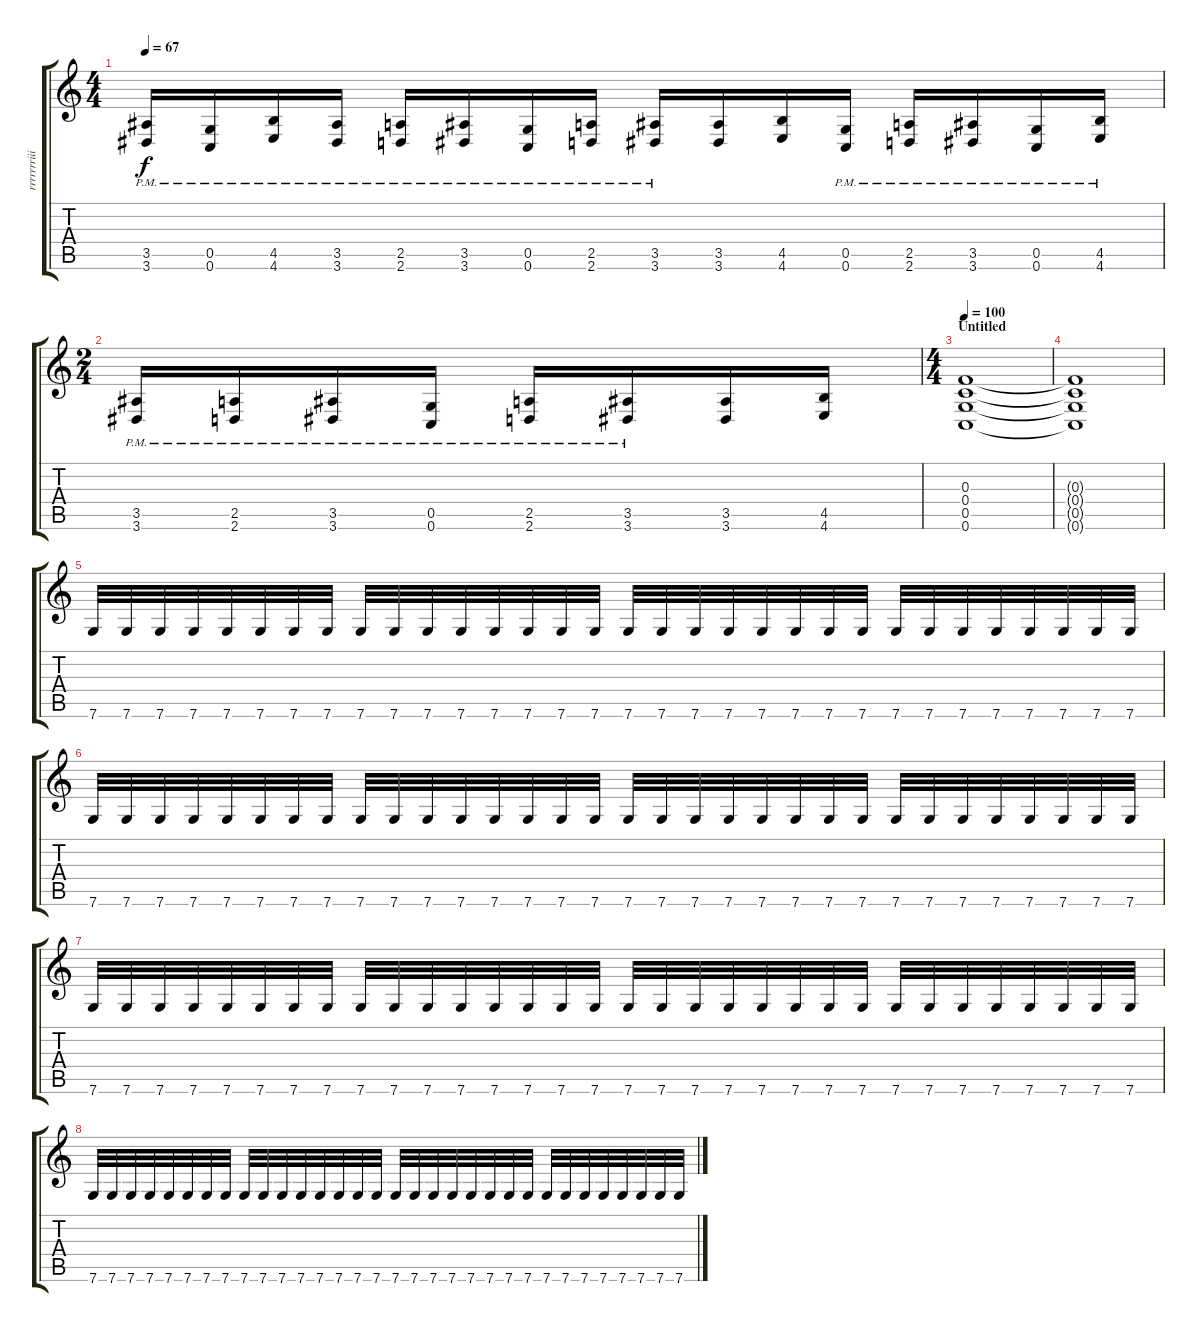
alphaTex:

\track ("rrrrrrriiiiithhheem" "rrrrrrriii") {instrument distortionguitar}
\staff {score tabs}
\tuning (D4 A3 F3 C3 G2 C2) {hide}
\ts (4 4)
\tempo 67
\clef g2
\ks c
(3.5{pm} 3.6{pm}).16{dy f} (0.5{pm} 0.6{pm}).16 (4.5{pm} 4.6{pm}).16 (3.5{pm} 3.6{pm}).16 (2.5{pm} 2.6{pm}).16 (3.5{pm} 3.6{pm}).16 (0.5{pm} 0.6{pm}).16 (2.5{pm} 2.6{pm}).16 (3.5{pm} 3.6{pm}).16 (3.5 3.6).16 (4.5 4.6).16 (0.5{pm} 0.6{pm}).16 (2.5{pm} 2.6{pm}).16 (3.5{pm} 3.6{pm}).16 (0.5{pm} 0.6{pm}).16 (4.5{pm} 4.6{pm}).16 |
\ts (2 4)
(3.5{pm} 3.6{pm}).16 (2.5{pm} 2.6{pm}).16 (3.5{pm} 3.6{pm}).16 (0.5{pm} 0.6{pm}).16 (2.5{pm} 2.6{pm}).16 (3.5{pm} 3.6{pm}).16 (3.5 3.6).16 (4.5 4.6).16 |
\ts (4 4)
\section ("" "Untitled")
\tempo 100
(0.3 0.4 0.5 0.6).1 |
(0.3{t} 0.4{t} 0.5{t} 0.6{t}).1 |
7.6.32 7.6.32 7.6.32 7.6.32 7.6.32 7.6.32 7.6.32 7.6.32 7.6.32 7.6.32 7.6.32 7.6.32 7.6.32 7.6.32 7.6.32 7.6.32 7.6.32 7.6.32 7.6.32 7.6.32 7.6.32 7.6.32 7.6.32 7.6.32 7.6.32 7.6.32 7.6.32 7.6.32 7.6.32 7.6.32 7.6.32 7.6.32 |
7.6.32 7.6.32 7.6.32 7.6.32 7.6.32 7.6.32 7.6.32 7.6.32 7.6.32 7.6.32 7.6.32 7.6.32 7.6.32 7.6.32 7.6.32 7.6.32 7.6.32 7.6.32 7.6.32 7.6.32 7.6.32 7.6.32 7.6.32 7.6.32 7.6.32 7.6.32 7.6.32 7.6.32 7.6.32 7.6.32 7.6.32 7.6.32 |
7.6.32 7.6.32 7.6.32 7.6.32 7.6.32 7.6.32 7.6.32 7.6.32 7.6.32 7.6.32 7.6.32 7.6.32 7.6.32 7.6.32 7.6.32 7.6.32 7.6.32 7.6.32 7.6.32 7.6.32 7.6.32 7.6.32 7.6.32 7.6.32 7.6.32 7.6.32 7.6.32 7.6.32 7.6.32 7.6.32 7.6.32 7.6.32 |
7.6.32 7.6.32 7.6.32 7.6.32 7.6.32 7.6.32 7.6.32 7.6.32 7.6.32 7.6.32 7.6.32 7.6.32 7.6.32 7.6.32 7.6.32 7.6.32 7.6.32 7.6.32 7.6.32 7.6.32 7.6.32 7.6.32 7.6.32 7.6.32 7.6.32 7.6.32 7.6.32 7.6.32 7.6.32 7.6.32 7.6.32 7.6.32
